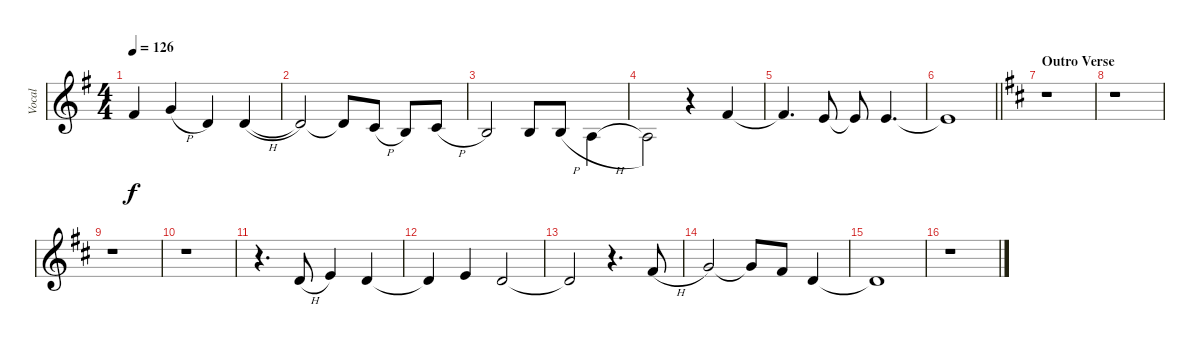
\track ("Vocal" "Vocal") {instrument frenchhorn}
\staff {score}
\tuning (E4 B3 G3 D3 A2 E2) {hide}
\ts (4 4)
\tempo 126
\clef g2
\ks eminor
2.1{t}.4{dy f} 8.2{h}.4 3.2.4 3.2{h}.4 |
3.2{t}.2 3.2{t}.8 1.2{h}.8 0.2.8 5.3{h}.8 |
4.3.2 4.3.8 4.3{h}.8 2.3{h}.4{beam Down} |
2.3{t}.2{beam Down} r.4 2.1.4 |
2.1{t}.4{d} 0.1.8 0.1{t}.8 0.1.4{d} |
\barLineRight lightlight
0.1{t}.1 |
\section ("" "Outro Verse")
\ks bminor
r.1 |
r.1 |
r.1 |
r.1 |
r.4{d} 3.2{h}.8 5.2.4 3.2.4 |
3.2{t}.4 0.1.4 3.2.2 |
3.2{t}.2 r.4{d} 2.1{h}.8 |
3.1.2 3.1{t}.8 2.1.8 3.2.4 |
3.2{t}.1 |
r.1
